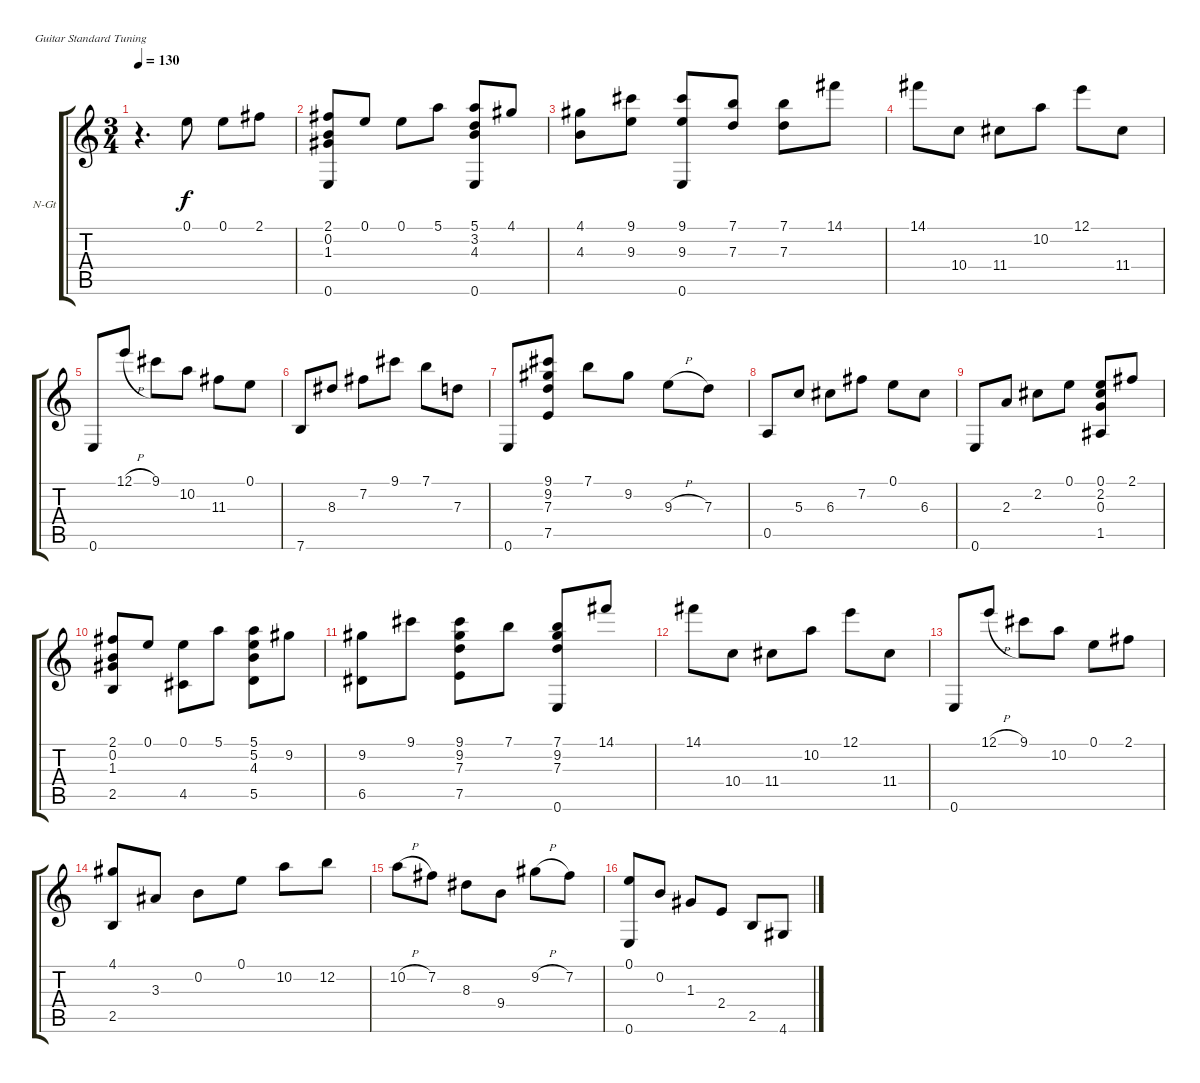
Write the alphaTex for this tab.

\bracketExtendMode groupsimilarinstruments
\firstSystemTrackNameOrientation horizontal
\otherSystemsTrackNameOrientation horizontal
\track ("Pista 1" "N-Gt") {instrument acousticguitarnylon}
\staff {score tabs}
\tuning (E4 B3 G3 D3 A2 E2)
\ts (3 4)
\tempo 130
\clef g2
\ks c
r.4{d dy f instrument acousticguitarnylon} 0.1.8 0.1.8 2.1.8 |
(2.1 0.2 1.3 0.6).8 0.1.8 0.1.8 5.1.8 (5.1 3.2 4.3 0.6).8 4.1.8 |
(4.1 4.3).8 (9.1 9.3).8 (9.1 9.3 0.6).8 (7.1 7.3).8 (7.1 7.3).8 14.1.8 |
14.1.8 10.4.8 11.4.8 10.2.8 12.1.8 11.4.8 |
0.6.8 12.1{h}.8 9.1.8 10.2.8 11.3.8 0.1.8 |
7.6.8 8.3.8 7.2.8 9.1.8 7.1.8 7.3.8 |
0.6.8 (9.1 9.2 7.3 7.5).8 7.1.8 9.2.8 9.3{h}.8 7.3.8 |
0.5.8 5.3.8 6.3.8 7.2.8 0.1.8 6.3.8 |
0.6.8 2.3.8 2.2.8 0.1.8 (0.1 2.2 0.3 1.5).8 2.1.8 |
(2.1 0.2 1.3 2.5).8 0.1.8 (0.1 4.5).8 5.1.8 (5.1 5.2 4.3 5.5).8 9.2.8 |
(9.2 6.5).8 9.1.8 (9.1 9.2 7.3 7.5).8 7.1.8 (7.1 9.2 7.3 0.6).8 14.1.8 |
14.1.8 10.4.8 11.4.8 10.2.8 12.1.8 11.4.8 |
0.6.8 12.1{h}.8 9.1.8 10.2.8 0.1.8 2.1.8 |
(4.1 2.5).8 3.3.8 0.2.8 0.1.8 10.2.8 12.2.8 |
10.2{h}.8 7.2.8 8.3.8 9.4.8 9.2{h}.8 7.2.8 |
(0.1 0.6).8 0.2.8 1.3.8 2.4.8 2.5.8 4.6.8
